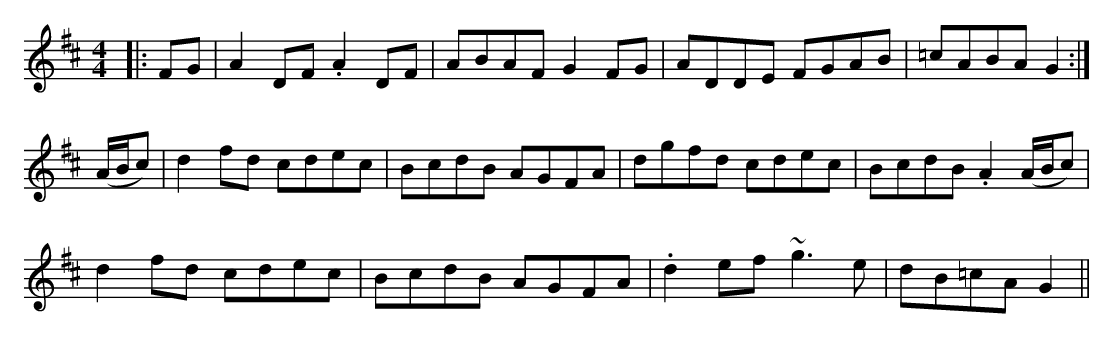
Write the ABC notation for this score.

X:1
M:4/4
K:D
|:FG|A2 DF .A2 DF|ABAF G2 FG|ADDE FGAB|=cABA G2:|
(A/B/c)|d2 fd cdec|BcdB AGFA|dgfd cdec|BcdB .A2 (A/B/c)|
d2 fd cdec|BcdB AGFA|.d2 ef ~g3 e|dB=cA G2||
